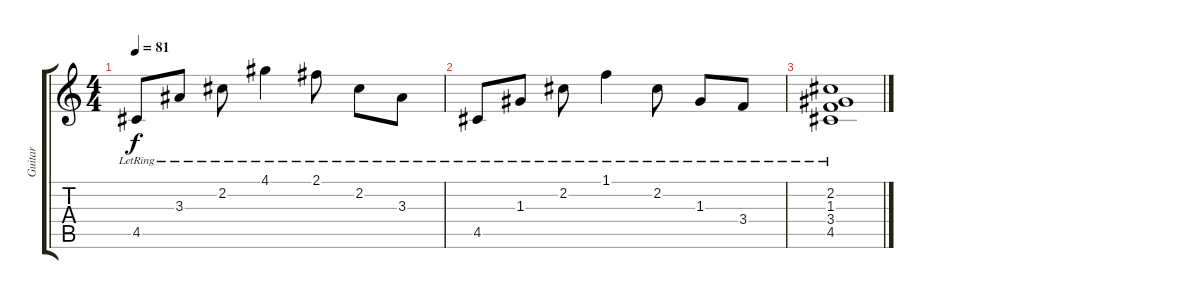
\track ("Guitar" "Guitar") {solo instrument acousticguitarsteel}
\staff {score tabs}
\tuning (E4 B3 G3 D3 A2 E2) {hide}
\ts (4 4)
\tempo 81
\clef g2
\ks c
4.5{lr}.8{dy f} 3.3{lr}.8 2.2{lr}.8 4.1{lr}.4 2.1{lr}.8 2.2{lr}.8 3.3{lr}.8 |
4.5{lr}.8 1.3{lr}.8 2.2{lr}.8 1.1{lr}.4 2.2{lr}.8 1.3{lr}.8 3.4{lr}.8 |
(2.2{lr} 1.3 3.4 4.5).1
